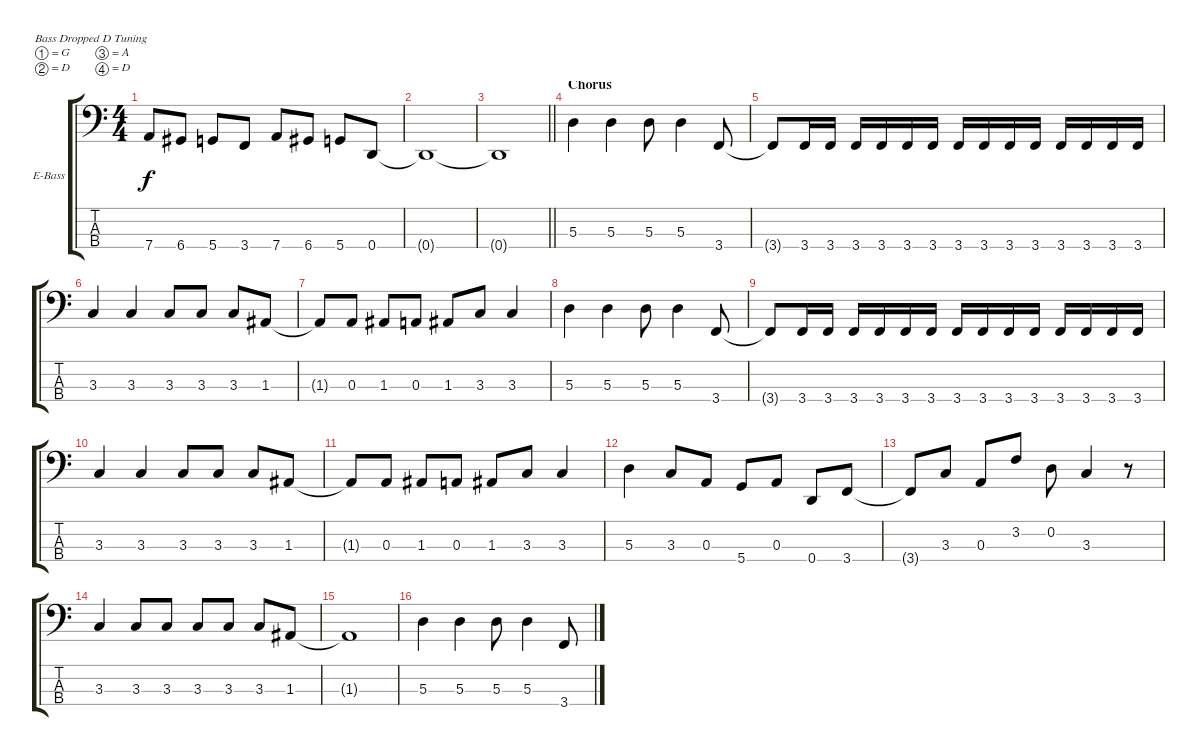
\bracketExtendMode groupsimilarinstruments
\firstSystemTrackNameOrientation horizontal
\otherSystemsTrackNameOrientation horizontal
\track ("Electric Bass" "E-Bass") {instrument electricbasspick}
\staff {score tabs}
\tuning (G2 D2 A1 D1)
\ts (4 4)
\tempo (142 hide)
\clef f4
\ks c
7.4.8{dy f} 6.4.8 5.4.8 3.4.8 7.4.8 6.4.8 5.4.8 0.4.8 |
0.4{t}.1 |
\barLineRight lightlight
0.4{t}.1 |
\section ("" "Chorus")
5.3.4 5.3.4 5.3.8 5.3.4 3.4.8 |
3.4{t}.8 3.4.16 3.4.16 3.4.16 3.4.16 3.4.16 3.4.16 3.4.16 3.4.16 3.4.16 3.4.16 3.4.16 3.4.16 3.4.16 3.4.16 |
3.3.4 3.3.4 3.3.8 3.3.8 3.3.8 1.3.8 |
1.3{t}.8 0.3.8 1.3.8 0.3.8 1.3.8 3.3.8 3.3.4 |
5.3.4 5.3.4 5.3.8 5.3.4 3.4.8 |
3.4{t}.8 3.4.16 3.4.16 3.4.16 3.4.16 3.4.16 3.4.16 3.4.16 3.4.16 3.4.16 3.4.16 3.4.16 3.4.16 3.4.16 3.4.16 |
3.3.4 3.3.4 3.3.8 3.3.8 3.3.8 1.3.8 |
1.3{t}.8 0.3.8 1.3.8 0.3.8 1.3.8 3.3.8 3.3.4 |
5.3.4 3.3.8 0.3.8 5.4.8 0.3.8 0.4.8 3.4.8 |
3.4{t}.8 3.3.8 0.3.8 3.2.8 0.2.8 3.3.4 r.8 |
3.3.4 3.3.8 3.3.8 3.3.8 3.3.8 3.3.8 1.3.8 |
1.3{t}.1 |
5.3.4 5.3.4 5.3.8 5.3.4 3.4.8
